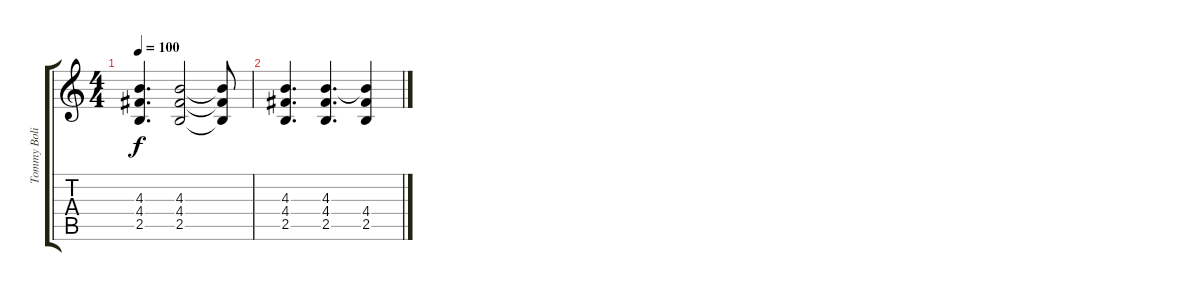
\track ("Tommy Bolin" "Tommy Boli") {instrument overdrivenguitar}
\staff {score tabs}
\tuning (E4 B3 G3 D3 A2 E2) {hide}
\ts (4 4)
\tempo 100
\clef g2
\ks c
(4.3 4.4 2.5).4{d dy f} (4.3 4.4 2.5).2 (4.3{t} 4.4{t} 2.5{t}).8 |
(4.3 4.4 2.5).4{d} (4.3 4.4 2.5).4{d} (4.3{t} 4.4 2.5).4
